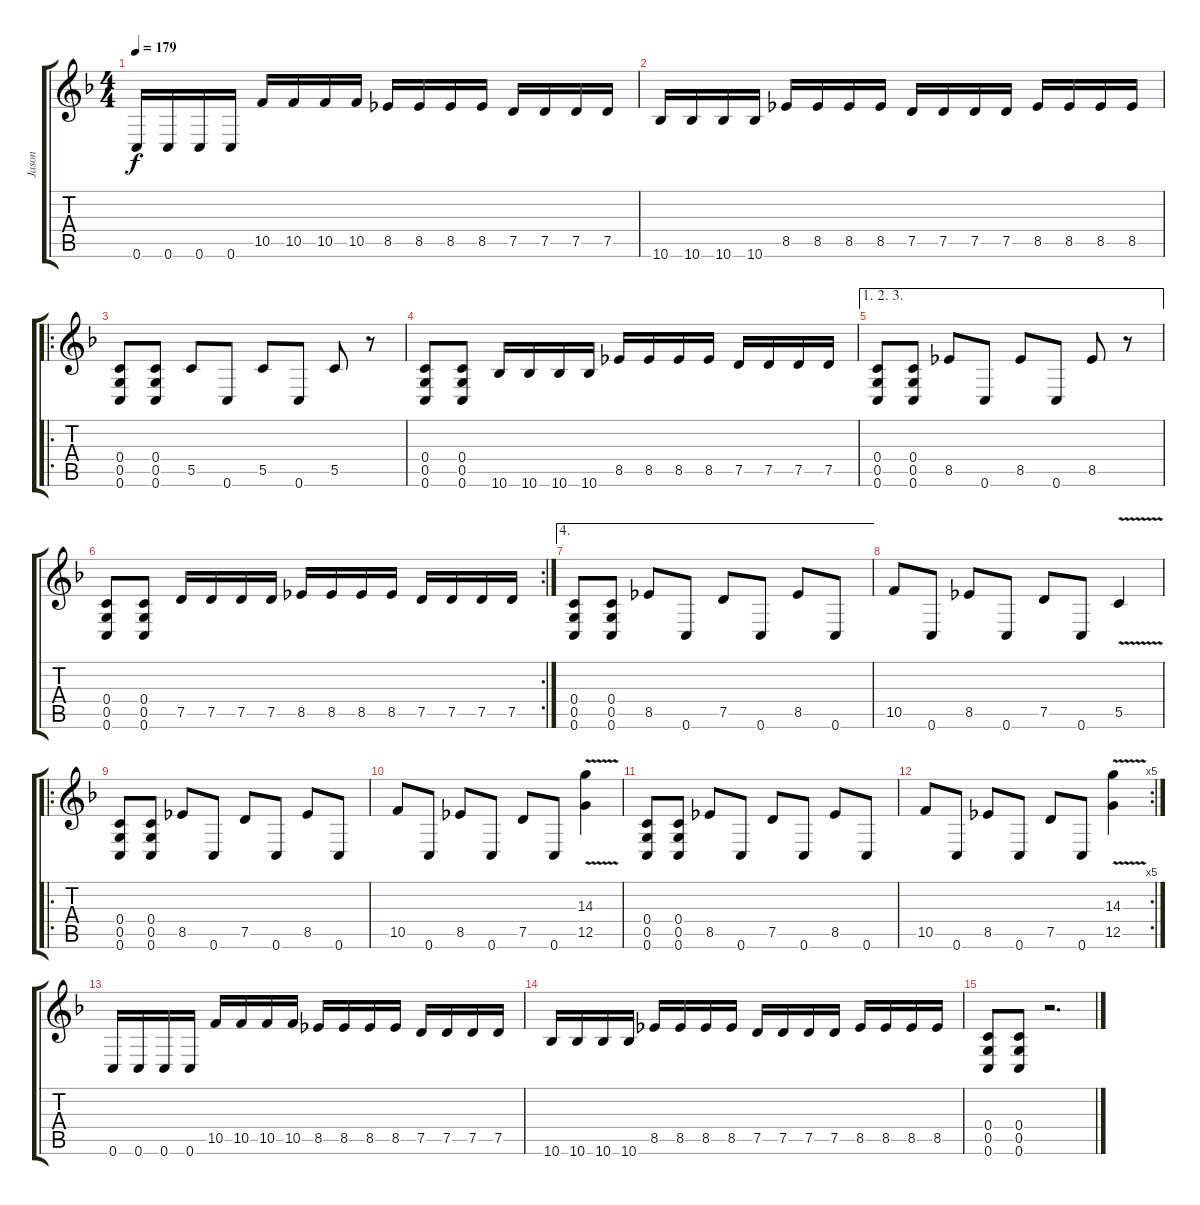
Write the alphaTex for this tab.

\track ("Jason" "Jason") {instrument distortionguitar}
\staff {score tabs}
\tuning (D4 A3 F3 C3 G2 C2) {hide}
\ts (4 4)
\tempo 179
\clef g2
\ks f
0.6.16{dy f} 0.6.16 0.6.16 0.6.16 10.5.16 10.5.16 10.5.16 10.5.16 8.5.16 8.5.16 8.5.16 8.5.16 7.5.16 7.5.16 7.5.16 7.5.16 |
10.6.16 10.6.16 10.6.16 10.6.16 8.5.16 8.5.16 8.5.16 8.5.16 7.5.16 7.5.16 7.5.16 7.5.16 8.5.16 8.5.16 8.5.16 8.5.16 |
\ro
(0.4 0.5 0.6).8 (0.4 0.5 0.6).8 5.5.8 0.6.8 5.5.8 0.6.8 5.5.8 r.8 |
(0.4 0.5 0.6).8 (0.4 0.5 0.6).8 10.6.16 10.6.16 10.6.16 10.6.16 8.5.16 8.5.16 8.5.16 8.5.16 7.5.16 7.5.16 7.5.16 7.5.16 |
\ae (1 2 3)
(0.4 0.5 0.6).8 (0.4 0.5 0.6).8 8.5.8 0.6.8 8.5.8 0.6.8 8.5.8 r.8 |
\rc 2
(0.4 0.5 0.6).8 (0.4 0.5 0.6).8 7.5.16 7.5.16 7.5.16 7.5.16 8.5.16 8.5.16 8.5.16 8.5.16 7.5.16 7.5.16 7.5.16 7.5.16 |
\ae 4
(0.4 0.5 0.6).8 (0.4 0.5 0.6).8 8.5.8 0.6.8 7.5.8 0.6.8 8.5.8 0.6.8 |
10.5.8 0.6.8 8.5.8 0.6.8 7.5.8 0.6.8 5.5{v}.4 |
\ro
(0.4 0.5 0.6).8 (0.4 0.5 0.6).8 8.5.8 0.6.8 7.5.8 0.6.8 8.5.8 0.6.8 |
10.5.8 0.6.8 8.5.8 0.6.8 7.5.8 0.6.8 (14.3{v} 12.5{v}).4 |
(0.4 0.5 0.6).8 (0.4 0.5 0.6).8 8.5.8 0.6.8 7.5.8 0.6.8 8.5.8 0.6.8 |
\rc 5
10.5.8 0.6.8 8.5.8 0.6.8 7.5.8 0.6.8 (14.3{v} 12.5{v}).4 |
0.6.16 0.6.16 0.6.16 0.6.16 10.5.16 10.5.16 10.5.16 10.5.16 8.5.16 8.5.16 8.5.16 8.5.16 7.5.16 7.5.16 7.5.16 7.5.16 |
10.6.16 10.6.16 10.6.16 10.6.16 8.5.16 8.5.16 8.5.16 8.5.16 7.5.16 7.5.16 7.5.16 7.5.16 8.5.16 8.5.16 8.5.16 8.5.16 |
(0.4 0.5 0.6).8 (0.4 0.5 0.6).8 r.2{d}
